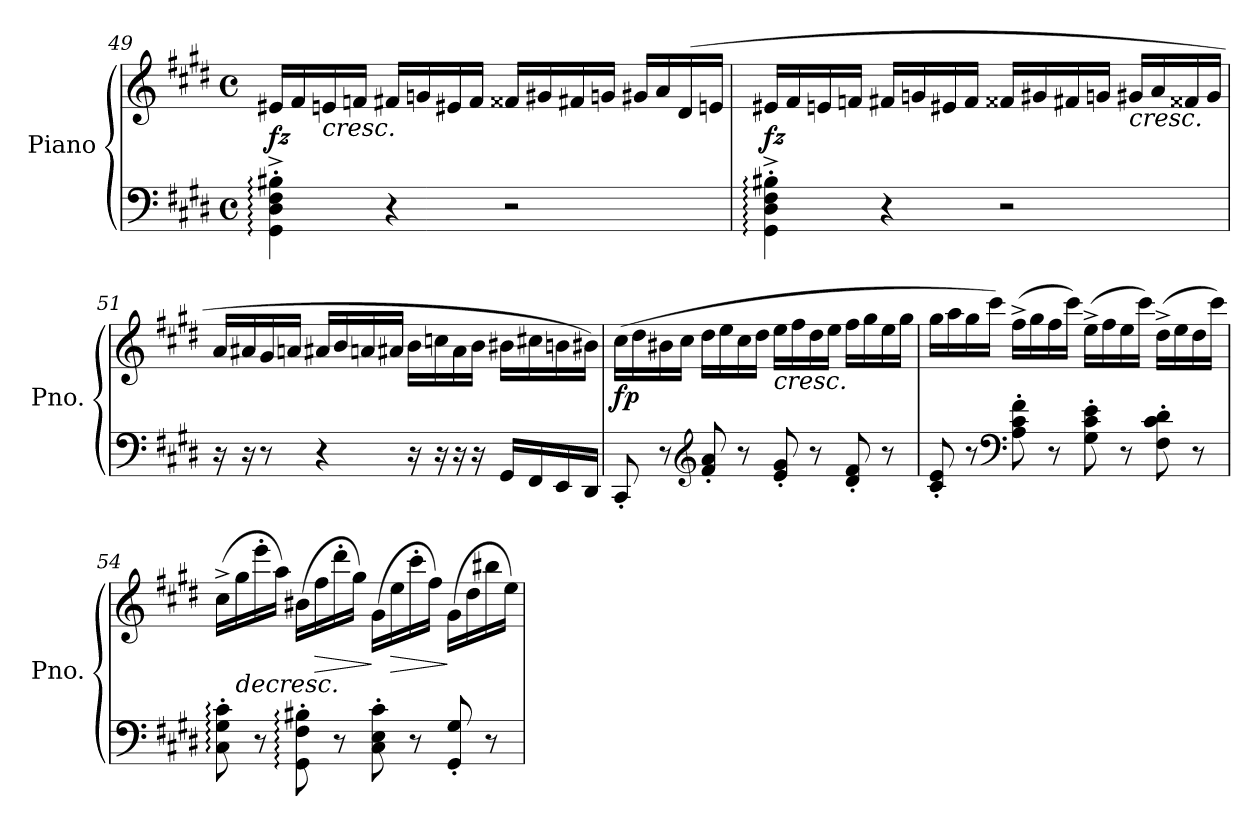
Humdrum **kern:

**kern	**kern	**dynam
*part1	*part1	*part1
*staff2	*staff1	*staff1/2
*I"Piano	*	*
*I'Pno.	*	*
!!LO:LB:g=z
*clefF4	*clefG2	*
*k[f#c#g#d#]	*k[f#c#g#d#]	*
*M4/4	*M4/4	*
*met(c)	*met(c)	*
=49	=49	=49
!	!	!LO:DY:b
4GG#\:'^ 4D#\:'^ 4F#\:'^ 4B#X\:'^	16e#X/LL	fz
.	16f#/	.
!	!	!LO:HP:b
.	16en/	<
.	16fn/JJ	.
4r	16f#X/LL	.
.	16gn/	.
.	16e#X/	.
.	16f#/JJ	.
2r	16f##X/LL	.
.	16g#X/	.
.	16f#/	.
.	16gn/JJ	.
.	16g#X/LL	.
.	16a/	.
.	(>16d#/	.
.	16en/JJ	.
!!LO:LB:g=z
=50	=50	=50
!	!	!LO:DY:b
4GG#\:'^ 4D#\:'^ 4F#\:'^ 4B#X\:'^	16e#X/LL	fz
.	16f#/	.
.	16en/	.
.	16fn/JJ	.
4r	16f#X/LL	.
.	16gn/	.
.	16e#X/	.
.	16f#/JJ	.
2r	16f##X/LL	.
.	16g#X/	.
.	16f#/	.
.	16gn/JJ	.
!	!LO:TX:b:i:t=cresc.	!
.	16g#X/LL	.
.	16a/	.
.	16f##X/	.
.	16g#/JJ	.
!!LO:PB:g=z
=51	=51	=51
16r	16a/LL	.
16r	16a#X/	.
8r	16g#/	.
.	16an/JJ	.
4r	16a#X/LL	.
.	16b/	.
.	16an/	.
.	16a#X/JJ	.
16r	16b\LL	.
16r	16ccn\	.
16r	16a#\	.
16r	16b\JJ	.
16GG#/LL	16b#X\LL	.
16FF#/	16cc#X\	.
16EE/	16bn\	.
16DD#/JJ	16b#X\JJ)	.
=52	=52	=52
!	!	!LO:DY:b
8CC#'/	(>16cc#\LL	fp
.	16dd#\	.
8r	16b#X\	.
.	16cc#\JJ	.
*clefG2	*	*
8f#/' 8a/'	16dd#\LL	.
.	16ee\	.
8r	16cc#\	.
.	16dd#\JJ	.
!	!LO:TX:b:i:t=cresc.	!
8e/' 8g#/'	16ee\LL	.
.	16ff#\	.
8r	16dd#\	.
.	16ee\JJ	.
8d#/' 8f#/'	16ff#\LL	.
.	16gg#\	.
8r	16ee\	.
.	16gg#\JJ	.
!!LO:LB:g=z
=53	=53	=53
8c#/' 8e/'	16gg#\LL	.
.	16aa\	.
8r	16gg#\	.
.	16ccc#\JJ)	.
*clefF4	*	*
8A\' 8c#\' 8f#\'	(>16ff#^\LL	.
.	16gg#\	.
8r	16ff#\	.
.	16ccc#\JJ)	.
8G#\' 8c#\' 8e\'	(>16ee^\LL	.
.	16ff#\	.
8r	16ee\	.
.	16ccc#\JJ)	.
8F#\' 8c#\' 8d#\'	(>16dd#^\LL	.
.	16ee\	.
8r	16dd#\	.
.	16ccc#\JJ)	.
=54	=54	=54
8C#\:' 8G#\:' 8c#\:'	(>16cc#^\LL	.
!	!	!LO:HP:b
.	16gg#\	>
8r	16eee'\	.
.	16aa\JJ)	.
8GG#\:' 8F#\:' 8B#X\:'	(>16b#X\LL	[
!	!	!LO:HP:b
.	16ff#\	>
8r	16ddd#'\	.
.	16gg#\JJ)	.
8C#\' 8E\' 8c#\'	(>16g#\LL	]
!	!	!LO:HP:b
.	16ee\	>
8r	16ccc#'\	.
.	16ff#\JJ)	.
8GG#/' 8G#/'	(>16g#\LL	]
.	16dd#\	.
8r	16bb#X\	.
.	16ee\JJ)	.
.	.	]
=	=	=
*-	*-	*-
